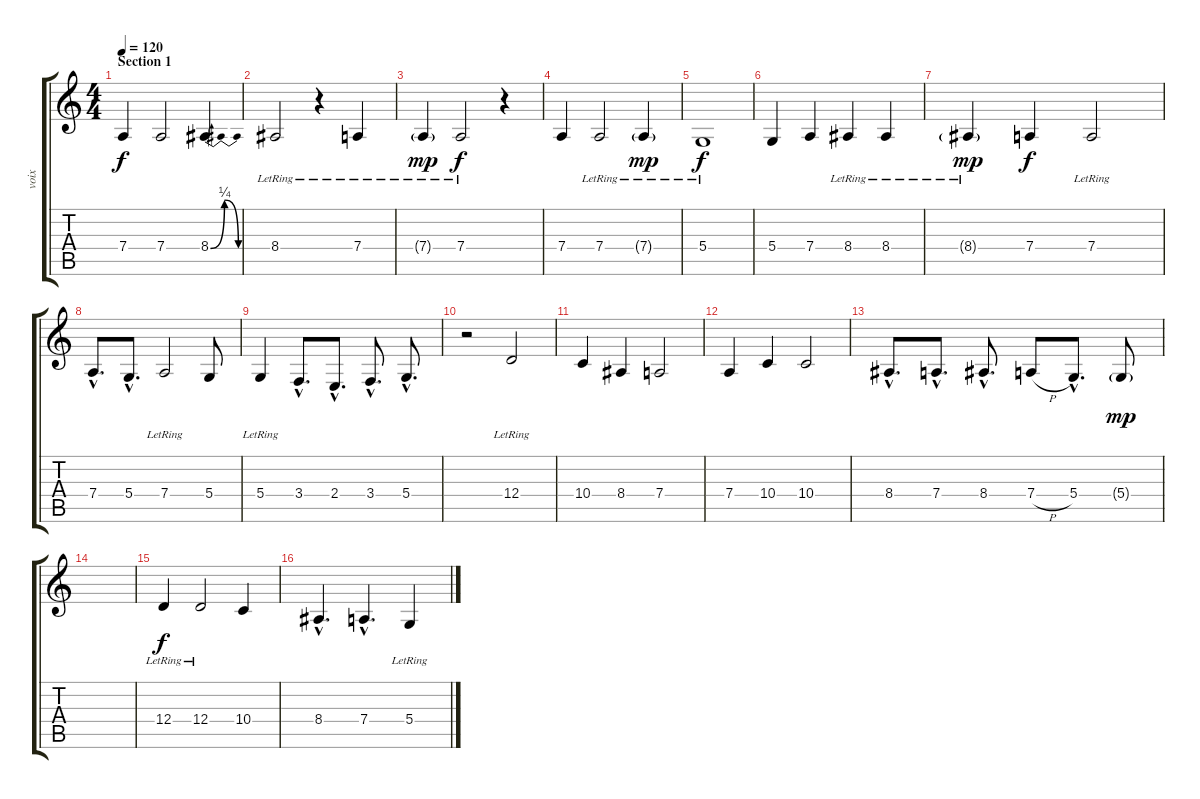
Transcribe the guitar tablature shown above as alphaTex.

\track ("voix" "voix") {instrument violin}
\staff {score tabs}
\tuning (E4 B3 G3 D3 A2 E2) {hide}
\ts (4 4)
\section ("" "Section 1")
\tempo 120
\clef g2
\ks c
7.4.4{dy f instrument overdrivenguitar} 7.4.2 8.4{be (bendrelease 0 0 34 1 34 1 60 0)}.4 |
8.4{lr}.2 r.4 7.4{lr}.4 |
7.4{g lr}.4{dy mp} 7.4{lr}.2{dy f} r.4 |
7.4.4 7.4{lr}.2 7.4{g lr}.4{dy mp} |
5.4{lr}.1{dy f} |
5.4.4 7.4.4 8.4{lr}.4 8.4{lr}.4 |
8.4{g lr}.4{dy mp} 7.4.4{dy f} 7.4{lr}.2 |
7.4{hac}.8{d} 5.4{hac}.8{d} 7.4{lr}.2 5.4.8 |
5.4{lr}.4 3.4{hac}.8{d} 2.4{hac}.8{d} 3.4{hac}.8{d} 5.4{hac}.8{d} |
r.2 12.4{lr}.2 |
10.4.4 8.4.4 7.4.2 |
7.4.4 10.4.4 10.4.2 |
8.4{hac}.8{d} 7.4{hac}.8{d} 8.4{hac}.8{d} 7.4{h}.8 5.4{hac}.8{d} 5.4{g}.8{dy mp} |
|
12.4{lr}.4{dy f} 12.4{lr}.2 10.4.4 |
8.4{hac}.4{d} 7.4{hac}.4{d} 5.4{lr}.4
